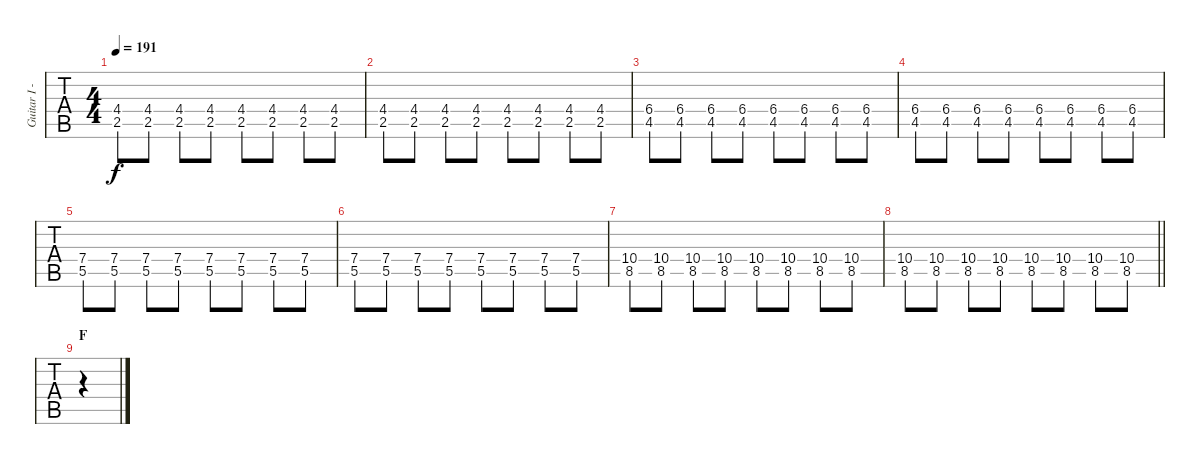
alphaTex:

\track ("Guitar I - Gotoh" "Guitar I -") {instrument distortionguitar}
\staff {tabs}
\tuning (Eb4 Bb3 Gb3 Db3 Ab2 Eb2) {hide}
\ts (4 4)
\tempo 191
\clef g2
\ks c
(4.4 2.5).8{dy f} (4.4 2.5).8 (4.4 2.5).8 (4.4 2.5).8 (4.4 2.5).8 (4.4 2.5).8 (4.4 2.5).8 (4.4 2.5).8 |
(4.4 2.5).8 (4.4 2.5).8 (4.4 2.5).8 (4.4 2.5).8 (4.4 2.5).8 (4.4 2.5).8 (4.4 2.5).8 (4.4 2.5).8 |
(6.4 4.5).8 (6.4 4.5).8 (6.4 4.5).8 (6.4 4.5).8 (6.4 4.5).8 (6.4 4.5).8 (6.4 4.5).8 (6.4 4.5).8 |
(6.4 4.5).8 (6.4 4.5).8 (6.4 4.5).8 (6.4 4.5).8 (6.4 4.5).8 (6.4 4.5).8 (6.4 4.5).8 (6.4 4.5).8 |
(7.4 5.5).8 (7.4 5.5).8 (7.4 5.5).8 (7.4 5.5).8 (7.4 5.5).8 (7.4 5.5).8 (7.4 5.5).8 (7.4 5.5).8 |
(7.4 5.5).8 (7.4 5.5).8 (7.4 5.5).8 (7.4 5.5).8 (7.4 5.5).8 (7.4 5.5).8 (7.4 5.5).8 (7.4 5.5).8 |
(10.4 8.5).8 (10.4 8.5).8 (10.4 8.5).8 (10.4 8.5).8 (10.4 8.5).8 (10.4 8.5).8 (10.4 8.5).8 (10.4 8.5).8 |
\barLineRight lightlight
(10.4 8.5).8 (10.4 8.5).8 (10.4 8.5).8 (10.4 8.5).8 (10.4 8.5).8 (10.4 8.5).8 (10.4 8.5).8 (10.4 8.5).8 |
\section ("" "F")
